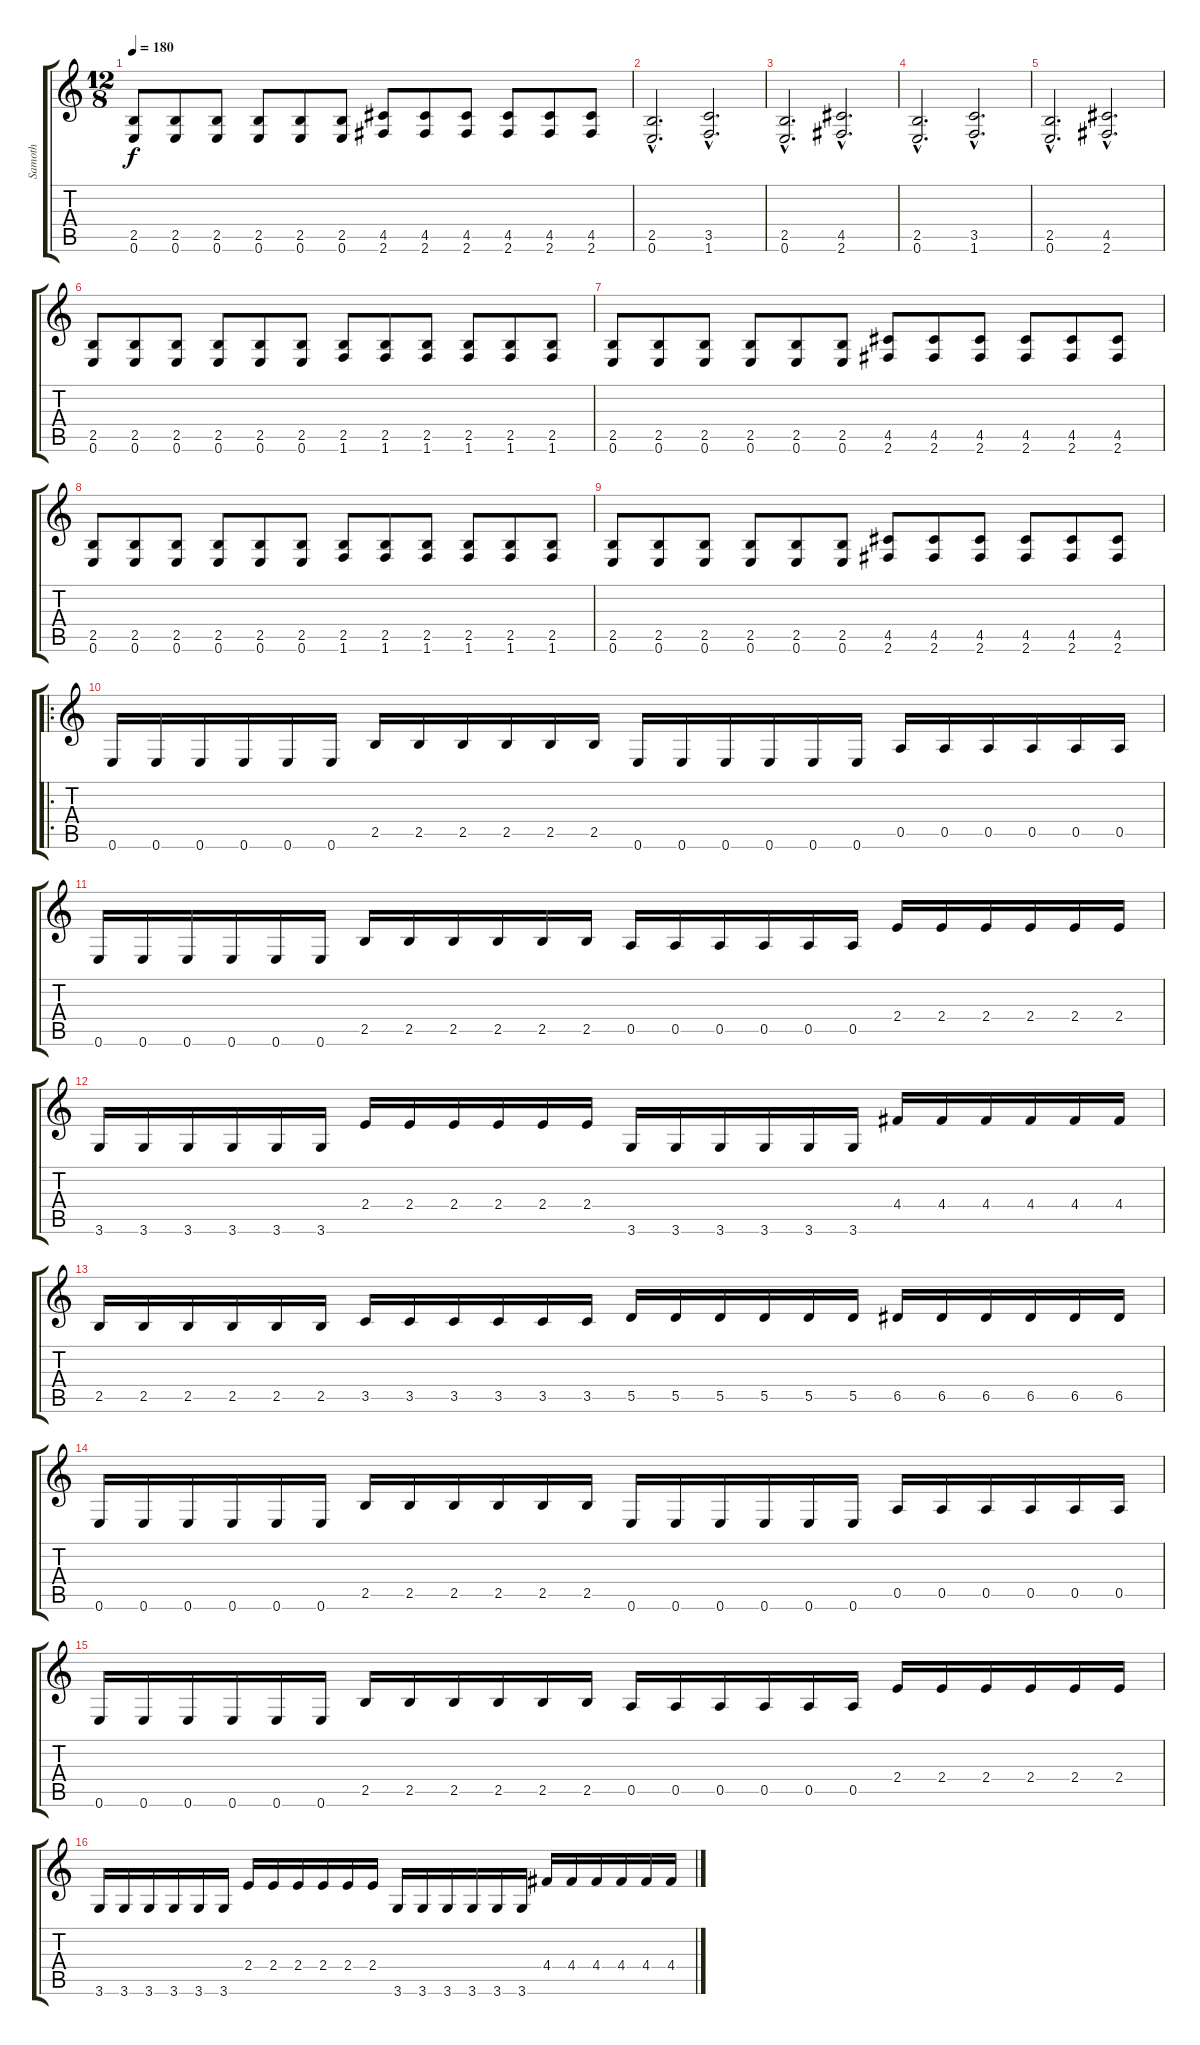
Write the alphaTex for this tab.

\track ("Samoth" "Samoth") {instrument overdrivenguitar}
\staff {score tabs}
\tuning (E4 B3 G3 D3 A2 E2) {hide}
\ts (12 8)
\tempo 180
\clef g2
\ks c
(2.5 0.6).8{dy f} (2.5 0.6).8 (2.5 0.6).8 (2.5 0.6).8 (2.5 0.6).8 (2.5 0.6).8 (4.5 2.6).8 (4.5 2.6).8 (4.5 2.6).8 (4.5 2.6).8 (4.5 2.6).8 (4.5 2.6).8 |
(2.5{hac} 0.6{hac}).2{d} (3.5{hac} 1.6{hac}).2{d} |
(2.5{hac} 0.6{hac}).2{d} (4.5{hac} 2.6{hac}).2{d} |
(2.5{hac} 0.6{hac}).2{d} (3.5{hac} 1.6{hac}).2{d} |
(2.5{hac} 0.6{hac}).2{d} (4.5{hac} 2.6{hac}).2{d} |
(2.5 0.6).8 (2.5 0.6).8 (2.5 0.6).8 (2.5 0.6).8 (2.5 0.6).8 (2.5 0.6).8 (2.5 1.6).8 (2.5 1.6).8 (2.5 1.6).8 (2.5 1.6).8 (2.5 1.6).8 (2.5 1.6).8 |
(2.5 0.6).8 (2.5 0.6).8 (2.5 0.6).8 (2.5 0.6).8 (2.5 0.6).8 (2.5 0.6).8 (4.5 2.6).8 (4.5 2.6).8 (4.5 2.6).8 (4.5 2.6).8 (4.5 2.6).8 (4.5 2.6).8 |
(2.5 0.6).8 (2.5 0.6).8 (2.5 0.6).8 (2.5 0.6).8 (2.5 0.6).8 (2.5 0.6).8 (2.5 1.6).8 (2.5 1.6).8 (2.5 1.6).8 (2.5 1.6).8 (2.5 1.6).8 (2.5 1.6).8 |
(2.5 0.6).8 (2.5 0.6).8 (2.5 0.6).8 (2.5 0.6).8 (2.5 0.6).8 (2.5 0.6).8 (4.5 2.6).8 (4.5 2.6).8 (4.5 2.6).8 (4.5 2.6).8 (4.5 2.6).8 (4.5 2.6).8 |
\ro
0.6.16 0.6.16 0.6.16 0.6.16 0.6.16 0.6.16 2.5.16 2.5.16 2.5.16 2.5.16 2.5.16 2.5.16 0.6.16 0.6.16 0.6.16 0.6.16 0.6.16 0.6.16 0.5.16 0.5.16 0.5.16 0.5.16 0.5.16 0.5.16 |
0.6.16 0.6.16 0.6.16 0.6.16 0.6.16 0.6.16 2.5.16 2.5.16 2.5.16 2.5.16 2.5.16 2.5.16 0.5.16 0.5.16 0.5.16 0.5.16 0.5.16 0.5.16 2.4.16 2.4.16 2.4.16 2.4.16 2.4.16 2.4.16 |
3.6.16 3.6.16 3.6.16 3.6.16 3.6.16 3.6.16 2.4.16 2.4.16 2.4.16 2.4.16 2.4.16 2.4.16 3.6.16 3.6.16 3.6.16 3.6.16 3.6.16 3.6.16 4.4.16 4.4.16 4.4.16 4.4.16 4.4.16 4.4.16 |
2.5.16 2.5.16 2.5.16 2.5.16 2.5.16 2.5.16 3.5.16 3.5.16 3.5.16 3.5.16 3.5.16 3.5.16 5.5.16 5.5.16 5.5.16 5.5.16 5.5.16 5.5.16 6.5.16 6.5.16 6.5.16 6.5.16 6.5.16 6.5.16 |
0.6.16 0.6.16 0.6.16 0.6.16 0.6.16 0.6.16 2.5.16 2.5.16 2.5.16 2.5.16 2.5.16 2.5.16 0.6.16 0.6.16 0.6.16 0.6.16 0.6.16 0.6.16 0.5.16 0.5.16 0.5.16 0.5.16 0.5.16 0.5.16 |
0.6.16 0.6.16 0.6.16 0.6.16 0.6.16 0.6.16 2.5.16 2.5.16 2.5.16 2.5.16 2.5.16 2.5.16 0.5.16 0.5.16 0.5.16 0.5.16 0.5.16 0.5.16 2.4.16 2.4.16 2.4.16 2.4.16 2.4.16 2.4.16 |
3.6.16 3.6.16 3.6.16 3.6.16 3.6.16 3.6.16 2.4.16 2.4.16 2.4.16 2.4.16 2.4.16 2.4.16 3.6.16 3.6.16 3.6.16 3.6.16 3.6.16 3.6.16 4.4.16 4.4.16 4.4.16 4.4.16 4.4.16 4.4.16
